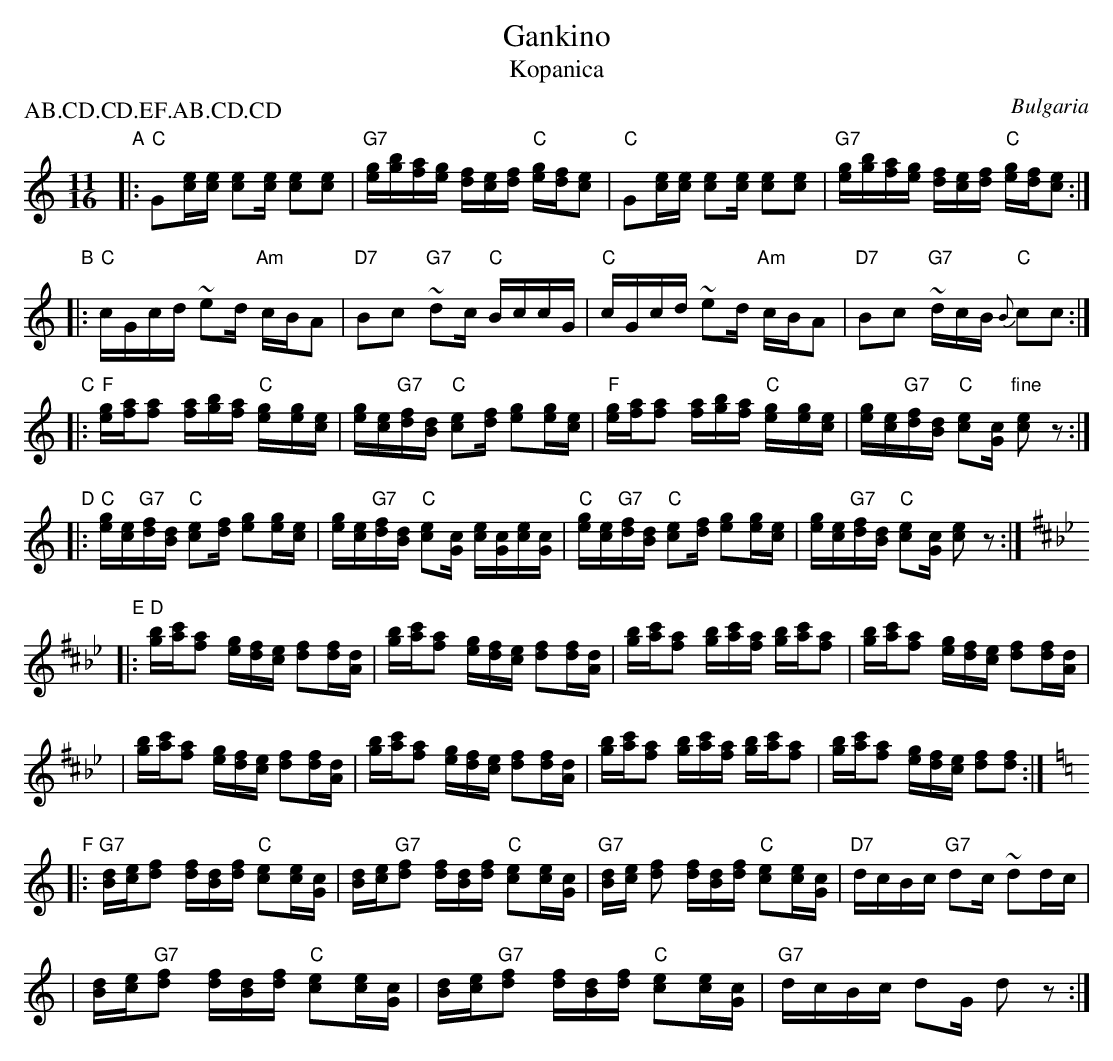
X:1
T: Gankino
T: Kopanica
O: Bulgaria
L: 1/16
M: 11/16
P: AB.CD.CD.EF.AB.CD.CD
K: C
"A"\
|:"C"G2[ec][ec] [e2c2][ec] [e2c2][e2c2] \
| "G7"[ge][bg][af][ge] [fd][ec][fd] "C"[ge][fd][e2c2]\
| "C"G2[ec][ec] [e2c2][ec] [e2c2][e2c2] \
| "G7"[ge][bg][af][ge] [fd][ec][fd] "C"[ge][fd][e2c2] :|
"B"\
|: "C"cGcd ~e2d "Am"cBA2|"D7"B2c2 "G7"~d2c "C"BccG\
|  "C"cGcd ~e2d "Am"cBA2|"D7"B2c2 "G7"~dcB "C"{B}c2c2 :|
"C"\
|:"F"[ge][af][a2f2] [af][bg][af] "C"[g2e][ge][ec]\
| [ge][ec]"G7"[fd][dB] "C"[e2c2][fd] [g2e2][ge][ec]\
| "F"[ge][af][a2f2] [af][bg][af] "C"[g2e][ge][ec]\
| [ge][ec]"G7"[fd][dB] "C"[e2c2][cG] "fine"[e2c2]z2 :|
"D"\
|: "C"[ge][ec]"G7"[fd][dB] "C"[e2c2][fd] [g2e2][ge][ec]\
| [ge][ec]"G7"[fd][dB] "C"[e2c2][cG] [ec][cG][ec][cG]\
|  "C"[ge][ec]"G7"[fd][dB] "C"[e2c2][fd] [g2e2][ge][ec]\
| [ge][ec]"G7"[fd][dB] "C"[e2c2][cG] [e2c2]z2 :|
K: D^f_B_e
"E"\
|: "D"[bg][c'a][a2f2] [ge][fd][ec] [f2d2][fd][dA] \
| [bg][c'a][a2f2] [ge][fd][ec] [f2d2][fd][dA] \
| [bg][c'a][a2f2] [bg][c'a][af] [bg][c'a][a2f2]\
| [bg][c'a][a2f2] [ge][fd][ec] [f2d2][fd][dA] |
| [bg][c'a][a2f2] [ge][fd][ec] [f2d2][fd][dA] \
| [bg][c'a][a2f2] [ge][fd][ec] [f2d2][fd][dA] \
| [bg][c'a][a2f2] [bg][c'a][af] [bg][c'a][a2f2]\
| [bg][c'a][a2f2] [ge][fd][ec] [f2d2][f2d2] :|
K: C
"F"\
|: "G7"[dB][ec][f2d2] [fd][dB][fd] "C"[e2c2][ec][cG] \
| [dB][ec]"G7"[f2d2] [fd][dB][fd] "C"[e2c2][ec][cG] \
| "G7"[dB][ec] [f2d2] [fd][dB][fd] "C"[e2c2][ec][cG] \
| "D7"dcBc "G7"d2c ~d2dc|
| [dB][ec]"G7"[f2d2] [fd][dB][fd] "C"[e2c2][ec][cG] \
| [dB][ec]"G7"[f2d2] [fd][dB][fd] "C"[e2c2][ec][cG] \
| "G7"dcBc d2G d2z2:|
